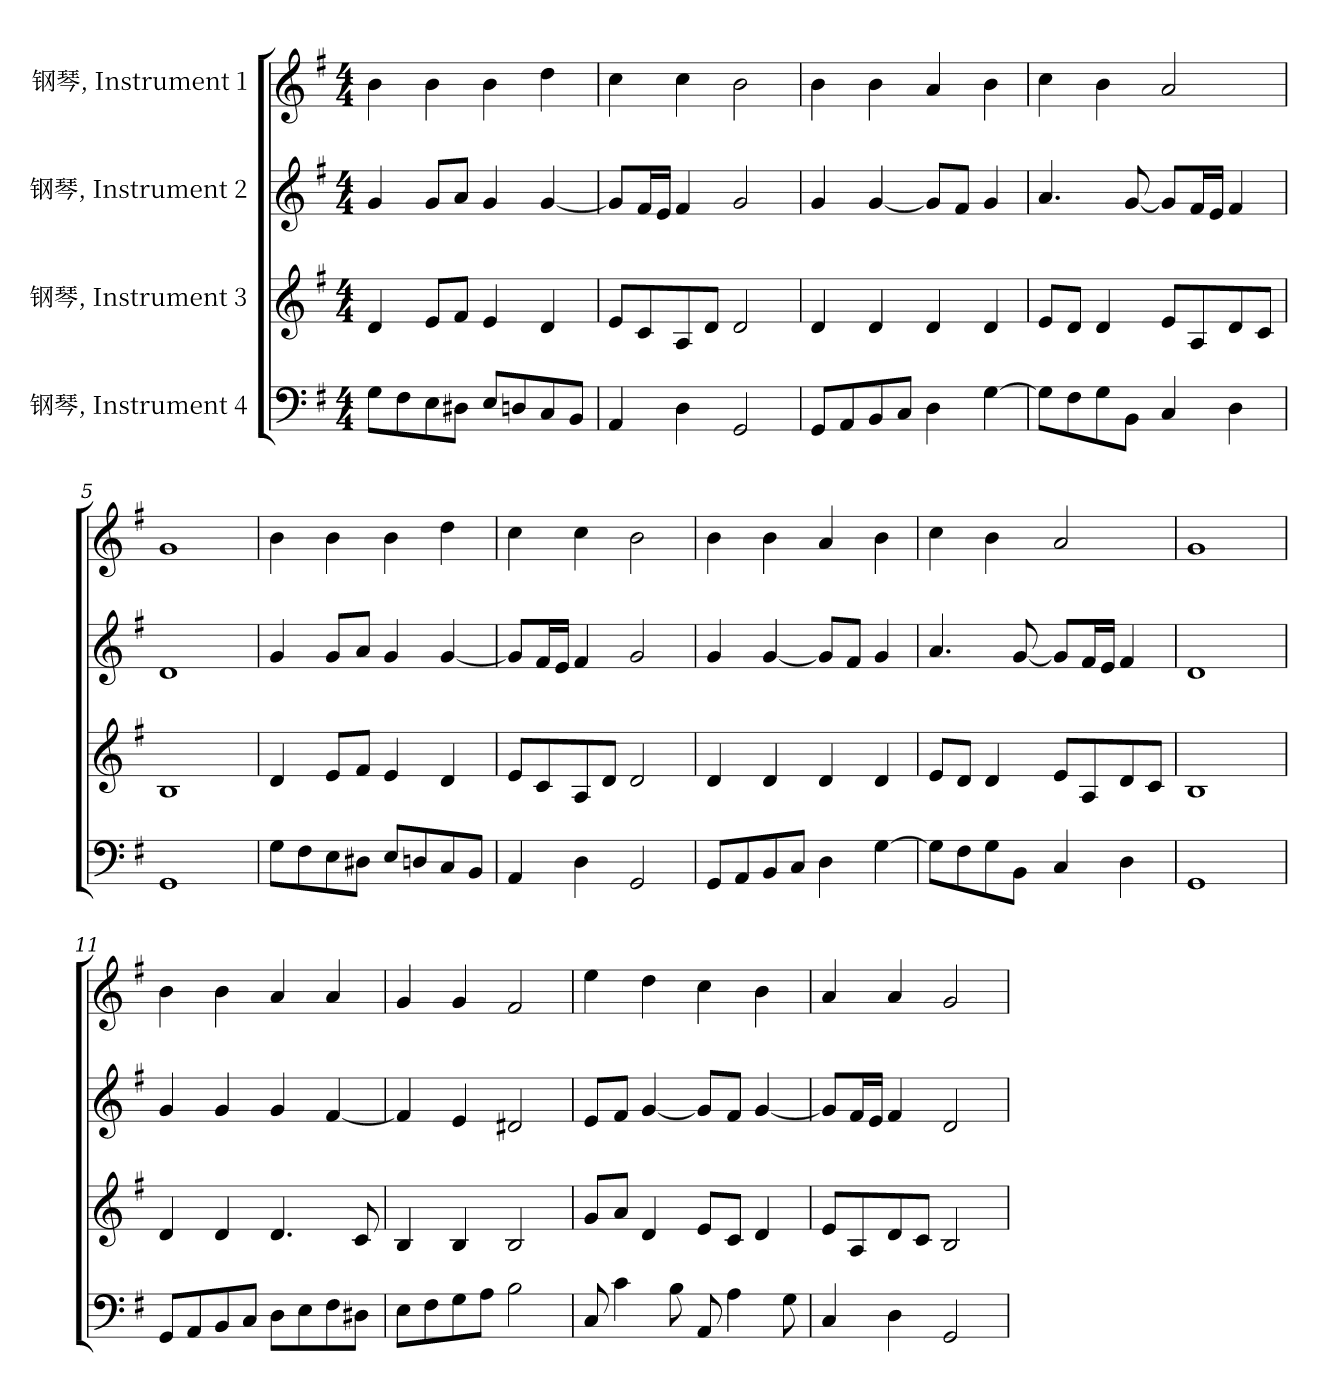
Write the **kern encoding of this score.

**kern	**kern	**kern	**kern
*part4	*part3	*part2	*part1
*staff4	*staff3	*staff2	*staff1
*I"钢琴, Instrument 4	*I"钢琴, Instrument 3	*I"钢琴, Instrument 2	*I"钢琴, Instrument 1
*clefF4	*clefG2	*clefG2	*clefG2
*k[f#]	*k[f#]	*k[f#]	*k[f#]
*M4/4	*M4/4	*M4/4	*M4/4
*MM96	*MM96	*MM96	*MM96
=1	=1	=1	=1
8G\L	4d/	4g/	4b\
8F#\	.	.	.
8E\	8e/L	8g/L	4b\
8D#X\J	8f#/J	8a/J	.
8E/L	4e/	4g/	4b\
8Dn/	.	.	.
8C/	4d/	[4g/	4dd\
8BB/J	.	.	.
=2	=2	=2	=2
4AA/	8e/L	8g/L]	4cc\
.	8c/	16f#/L	.
.	.	16e/JJ	.
4D\	8A/	4f#/	4cc\
.	8d/J	.	.
2GG/	2d/	2g/	2b\
=3	=3	=3	=3
8GG/L	4d/	4g/	4b\
8AA/	.	.	.
8BB/	4d/	[4g/	4b\
8C/J	.	.	.
4D\	4d/	8g/L]	4a/
.	.	8f#/J	.
[4G\	4d/	4g/	4b\
=4	=4	=4	=4
8G\L]	8e/L	4.a/	4cc\
8F#\	8d/J	.	.
8G\	4d/	.	4b\
8BB\J	.	[8g/	.
4C/	8e/L	8g/L]	2a/
.	8A/	16f#/L	.
.	.	16e/JJ	.
4D\	8d/	4f#/	.
.	8c/J	.	.
=5	=5	=5	=5
1GG	1B	1d	1g
!!LO:LB:g=z
=6	=6	=6	=6
8G\L	4d/	4g/	4b\
8F#\	.	.	.
8E\	8e/L	8g/L	4b\
8D#X\J	8f#/J	8a/J	.
8E/L	4e/	4g/	4b\
8Dn/	.	.	.
8C/	4d/	[4g/	4dd\
8BB/J	.	.	.
=7	=7	=7	=7
4AA/	8e/L	8g/L]	4cc\
.	8c/	16f#/L	.
.	.	16e/JJ	.
4D\	8A/	4f#/	4cc\
.	8d/J	.	.
2GG/	2d/	2g/	2b\
=8	=8	=8	=8
8GG/L	4d/	4g/	4b\
8AA/	.	.	.
8BB/	4d/	[4g/	4b\
8C/J	.	.	.
4D\	4d/	8g/L]	4a/
.	.	8f#/J	.
[4G\	4d/	4g/	4b\
=9	=9	=9	=9
8G\L]	8e/L	4.a/	4cc\
8F#\	8d/J	.	.
8G\	4d/	.	4b\
8BB\J	.	[8g/	.
4C/	8e/L	8g/L]	2a/
.	8A/	16f#/L	.
.	.	16e/JJ	.
4D\	8d/	4f#/	.
.	8c/J	.	.
=10	=10	=10	=10
1GG	1B	1d	1g
!!LO:LB:g=z
=11	=11	=11	=11
8GG/L	4d/	4g/	4b\
8AA/	.	.	.
8BB/	4d/	4g/	4b\
8C/J	.	.	.
8D\L	4.d/	4g/	4a/
8E\	.	.	.
8F#\	.	[4f#/	4a/
8D#X\J	8c/	.	.
=12	=12	=12	=12
8E\L	4B/	4f#/]	4g/
8F#\	.	.	.
8G\	4B/	4e/	4g/
8A\J	.	.	.
2B\	2B/	2d#X/	2f#/
=13	=13	=13	=13
8C/	8g/L	8e/L	4ee\
4c\	8a/J	8f#/J	.
.	4d/	[4g/	4dd\
8B\	.	.	.
8AA/	8e/L	8g/L]	4cc\
4A\	8c/J	8f#/J	.
.	4d/	[4g/	4b\
8G\	.	.	.
=14	=14	=14	=14
4C/	8e/L	8g/L]	4a/
.	8A/	16f#/L	.
.	.	16e/JJ	.
4D\	8d/	4f#/	4a/
.	8c/J	.	.
2GG/	2B/	2d/	2g/
=	=	=	=
*-	*-	*-	*-
